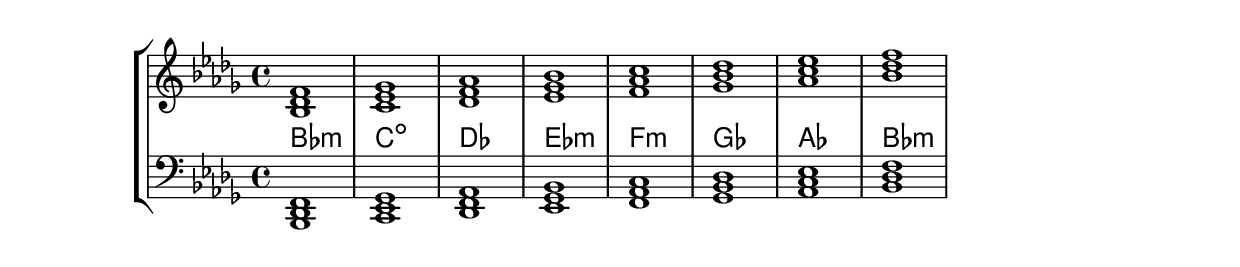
% Description: Chord tool for the key of B Flat minor
% Author: Talos Thoren
% Date: January 24, 2013

\version "2.16.1"

% Defining variables
% The Key of B Flat minor has five flats:
% B-Flat, E-Flat, A-Flat, D-Flat, G-Flat
b_flat_min_triads = { \key bes \minor <bes des f>1 <c ees ges> <des f aes> <ees ges bes> <f aes c> <ges bes des> <aes c ees> <bes des f> }
b_flat_min_triadNames = \new ChordNames { \b_flat_min_triads }
chordTool = \new StaffGroup
{
  <<
  \new Staff
  {
    \relative c'
    << 
      \b_flat_min_triads 
      \b_flat_min_triadNames 
    >>
  }
  \new Staff \relative c,
  {
    \clef bass
    <<
      \b_flat_min_triads
    >>
  }
  >>
}

\score
{
  \chordTool
}

